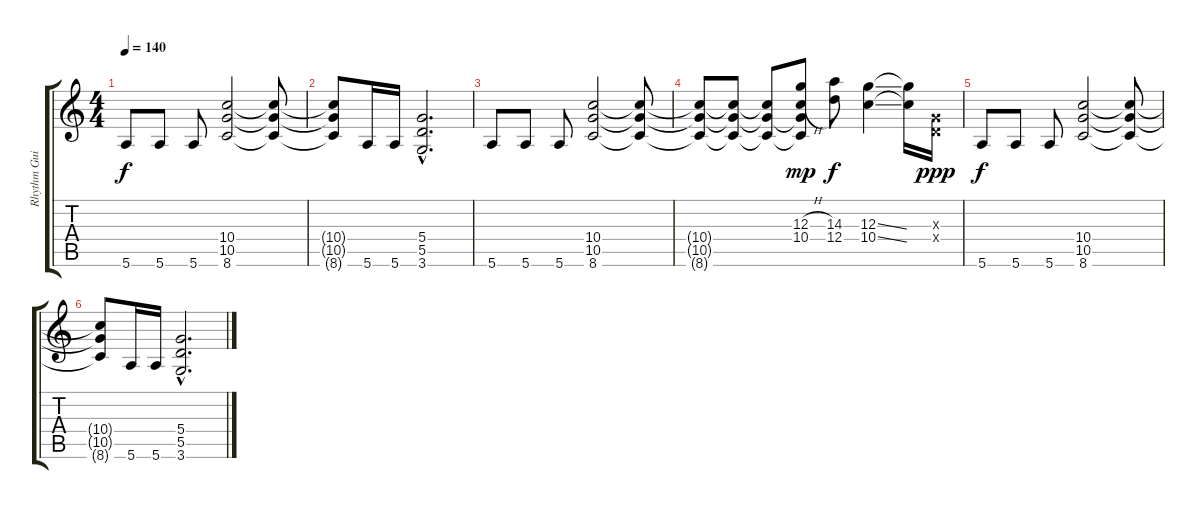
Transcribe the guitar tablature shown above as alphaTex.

\track ("Rhythm Guitar" "Rhythm Gui") {instrument distortionguitar}
\staff {score tabs}
\tuning (E4 B3 G3 D3 A2 E2) {hide}
\ts (4 4)
\tempo 140
\clef g2
\ks c
5.6.8{dy f volume 11} 5.6.8 5.6.8 (10.4 10.5 8.6).2 (10.4{t} 10.5{t} 8.6{t}).8 |
(10.4{t} 10.5{t} 8.6{t}).8 5.6.16 5.6.16 (5.4{hac} 5.5{hac} 3.6{hac}).2{d} |
5.6.8{volume 11} 5.6.8 5.6.8 (10.4 10.5 8.6).2 (10.4{t} 10.5{t} 8.6{t}).8 |
(10.4{t} 10.5{t} 8.6{t}).8 (10.4{t} 10.5{t} 8.6{t}).8 (10.4{t} 10.5{t} 8.6{t}).8 (12.3{h} 10.4{h} 10.5{t} 8.6{t}).8{dy mp} (14.3 12.4).8{dy f} (12.3{ss} 10.4{ss}).4 (12.3{t} 10.4{t}).16 (0.3{x} 0.4{x}).16{dy ppp} |
5.6.8{dy f volume 2} 5.6.8 5.6.8 (10.4 10.5 8.6).2 (10.4{t} 10.5{t} 8.6{t}).8 |
(10.4{t} 10.5{t} 8.6{t}).8 5.6.16 5.6.16 (5.4{hac} 5.5{hac} 3.6{hac}).2{d}
